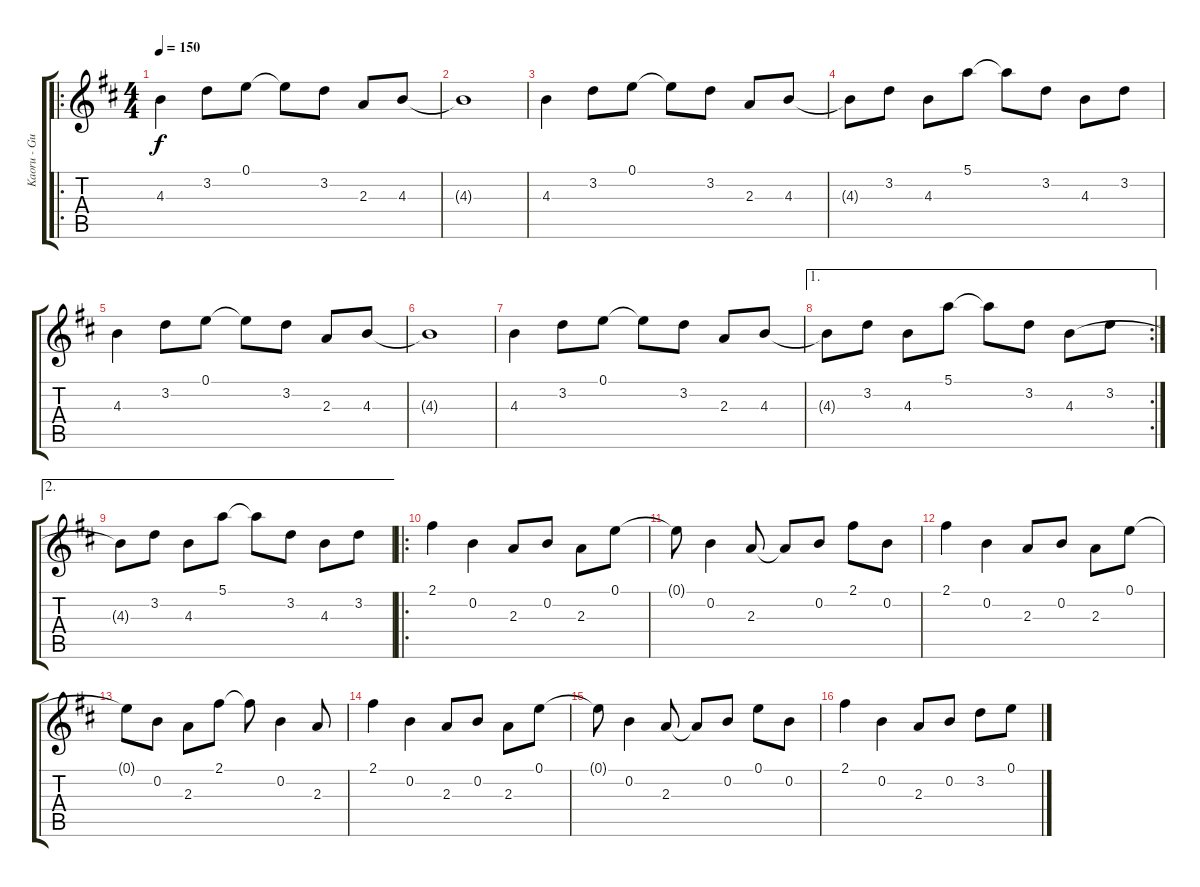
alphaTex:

\track ("Kaoru - Guitar 1(Main)" "Kaoru - Gu") {instrument acousticguitarsteel}
\staff {score tabs}
\tuning (E4 B3 G3 D3 A2 E2) {hide}
\ro
\ts (4 4)
\tempo 150
\clef g2
\ks d
4.3.4{dy f} 3.2.8 0.1.8 0.1{t}.8 3.2.8 2.3.8 4.3.8 |
4.3{t}.1 |
4.3.4 3.2.8 0.1.8 0.1{t}.8 3.2.8 2.3.8 4.3.8 |
4.3{t}.8 3.2.8 4.3.8 5.1.8 5.1{t}.8 3.2.8 4.3.8 3.2.8 |
4.3.4 3.2.8 0.1.8 0.1{t}.8 3.2.8 2.3.8 4.3.8 |
4.3{t}.1 |
4.3.4 3.2.8 0.1.8 0.1{t}.8 3.2.8 2.3.8 4.3.8 |
\ae 1
\rc 2
4.3{t}.8 3.2.8 4.3.8 5.1.8 5.1{t}.8 3.2.8 4.3.8 3.2.8 |
\ae 2
4.3{t}.8 3.2.8 4.3.8 5.1.8 5.1{t}.8 3.2.8 4.3.8 3.2.8 |
\ro
2.1.4{volume 16 instrument acousticguitarsteel} 0.2.4 2.3.8 0.2.8 2.3.8 0.1.8 |
0.1{t}.8 0.2.4 2.3.8 2.3{t}.8 0.2.8 2.1.8 0.2.8 |
2.1.4 0.2.4 2.3.8 0.2.8 2.3.8 0.1.8 |
0.1{t}.8 0.2.8 2.3.8 2.1.8 2.1{t}.8 0.2.4 2.3.8 |
2.1.4 0.2.4 2.3.8 0.2.8 2.3.8 0.1.8 |
0.1{t}.8 0.2.4 2.3.8 2.3{t}.8 0.2.8 0.1.8 0.2.8 |
2.1.4 0.2.4 2.3.8 0.2.8 3.2.8 0.1.8
